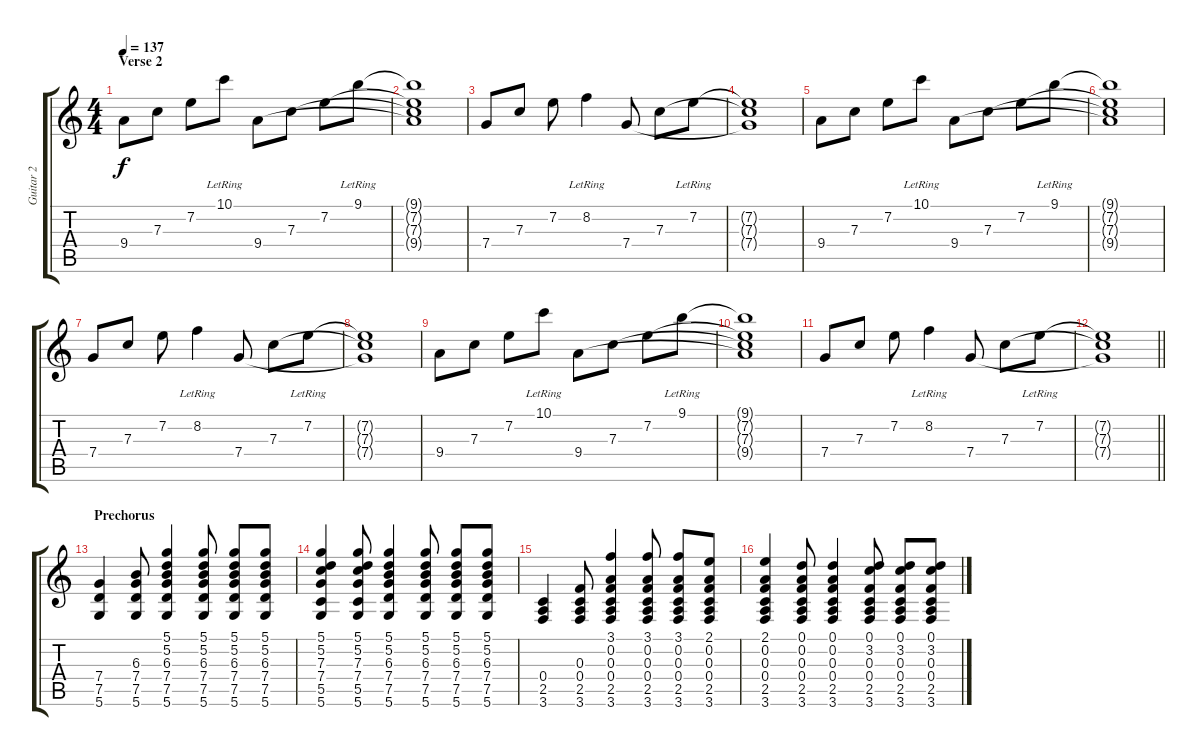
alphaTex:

\track ("Guitar 2" "Guitar 2") {instrument electricguitarclean}
\staff {score tabs}
\tuning (D4 A3 F3 C3 G2 D2) {hide}
\ts (4 4)
\section ("" "Verse 2")
\tempo 137
\clef g2
\ks c
9.4.8{dy f volume 13 instrument electricguitarclean} 7.3.8 7.2.8 10.1{lr}.8 9.4.8 7.3.8 7.2.8 9.1{lr}.8 |
(9.1{t} 7.2{t} 7.3{t} 9.4{t}).1 |
7.4.8 7.3.8 7.2.8 8.2{lr}.4 7.4.8 7.3.8 7.2{lr}.8 |
(7.2{t} 7.3{t} 7.4{t}).1 |
9.4.8 7.3.8 7.2.8 10.1{lr}.8 9.4.8 7.3.8 7.2.8 9.1{lr}.8 |
(9.1{t} 7.2{t} 7.3{t} 9.4{t}).1 |
7.4.8 7.3.8 7.2.8 8.2{lr}.4 7.4.8 7.3.8 7.2{lr}.8 |
(7.2{t} 7.3{t} 7.4{t}).1 |
9.4.8 7.3.8 7.2.8 10.1{lr}.8 9.4.8 7.3.8 7.2.8 9.1{lr}.8 |
(9.1{t} 7.2{t} 7.3{t} 9.4{t}).1 |
7.4.8 7.3.8 7.2.8 8.2{lr}.4 7.4.8 7.3.8 7.2{lr}.8 |
\barLineRight lightlight
(7.2{t} 7.3{t} 7.4{t}).1 |
\section ("" "Prechorus")
(7.4 7.5 5.6).4{volume 9 instrument acousticguitarsteel} (6.3 7.4 7.5 5.6).8 (5.1 5.2 6.3 7.4 7.5 5.6).4 (5.1 5.2 6.3 7.4 7.5 5.6).8 (5.1 5.2 6.3 7.4 7.5 5.6).8 (5.1 5.2 6.3 7.4 7.5 5.6).8 |
(5.1 5.2 7.3 7.4 5.5 5.6).4 (5.1 5.2 7.3 7.4 5.5 5.6).8 (5.1 5.2 6.3 7.4 7.5 5.6).4 (5.1 5.2 6.3 7.4 7.5 5.6).8 (5.1 5.2 6.3 7.4 7.5 5.6).8 (5.1 5.2 6.3 7.4 7.5 5.6).8 |
(0.4 2.5 3.6).4 (0.3 0.4 2.5 3.6).8 (3.1 0.2 0.3 0.4 2.5 3.6).4 (3.1 0.2 0.3 0.4 2.5 3.6).8 (3.1 0.2 0.3 0.4 2.5 3.6).8 (2.1 0.2 0.3 0.4 2.5 3.6).8 |
(2.1 0.2 0.3 0.4 2.5 3.6).4 (0.1 0.2 0.3 0.4 2.5 3.6).8 (0.1 0.2 0.3 0.4 2.5 3.6).4 (0.1 3.2 0.3 0.4 2.5 3.6).8 (0.1 3.2 0.3 0.4 2.5 3.6).8 (0.1 3.2 0.3 0.4 2.5 3.6).8
